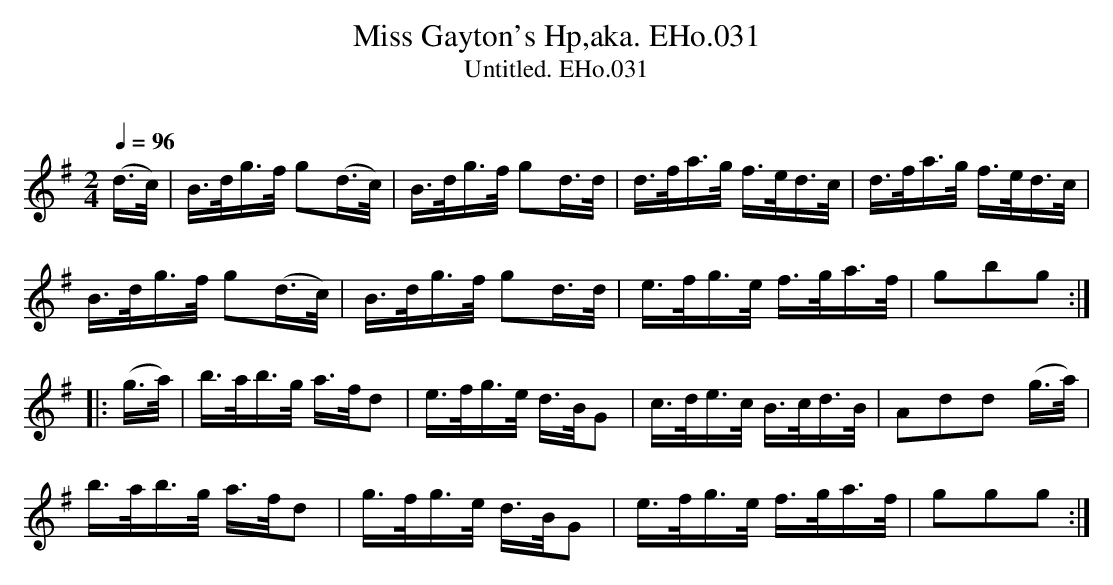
X:1
T:Miss Gayton's Hp,aka. EHo.031
T:Untitled. EHo.031
M:2/4
L:1/16
Q:1/4=96
O:
K:G
(d>c) | B>dg>f g2(d>c) | B>dg>f g2d>d | d>fa>g f>ed>c | d>fa>g  f>ed>c |
B>dg>f g2(d>c) | B>dg>f g2d>d | e>fg>e f>ga>f | g2b2g2 :|
|: (g>a) | b>ab>g a>fd2 | e>fg>e d>BG2 | c>de>c B>cd>B | A2d2d2 (g>a) |
b>ab>g a>fd2 | g>fg>e d>BG2 | e>fg>e f>ga>f | g2g2g2 :|
